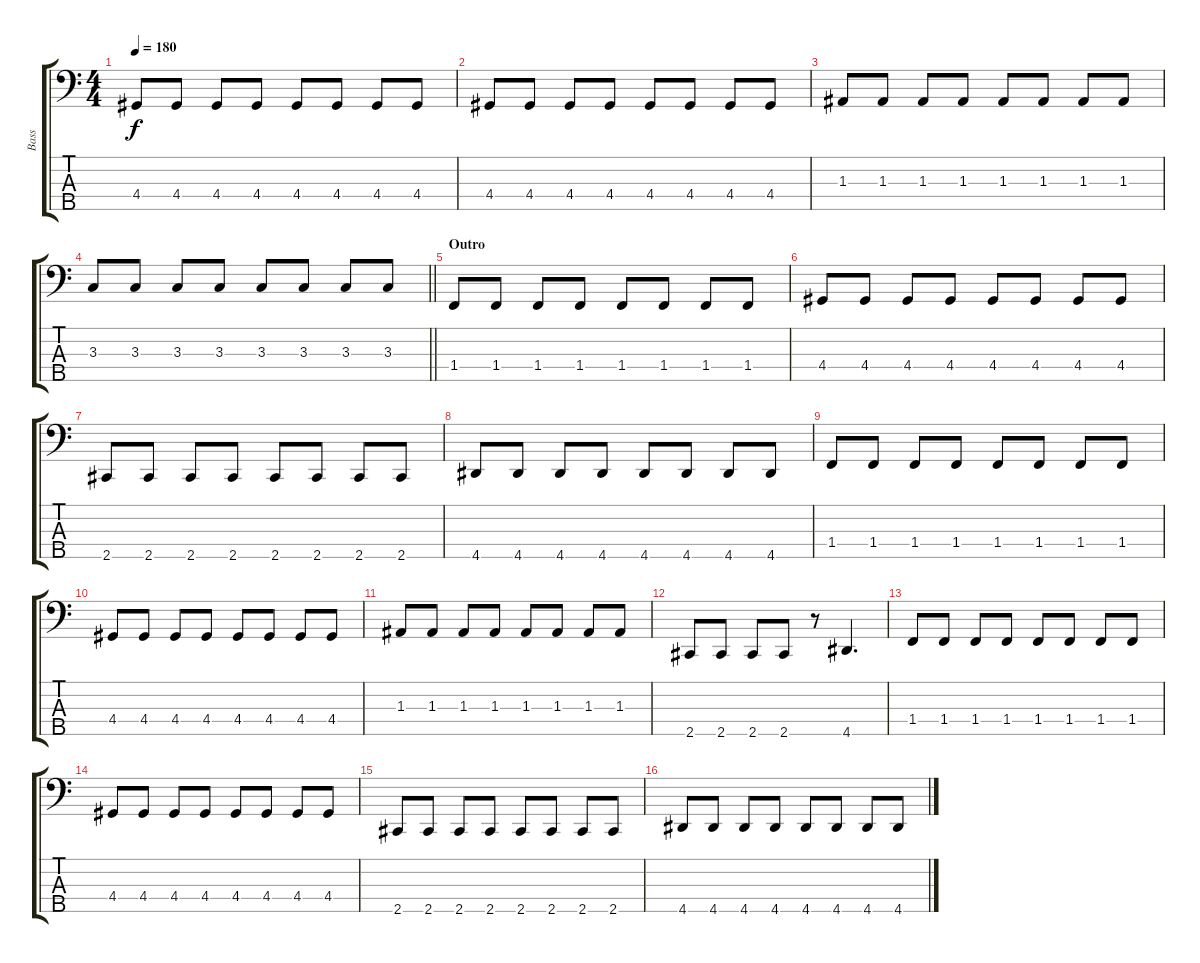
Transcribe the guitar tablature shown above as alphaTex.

\track ("Bass" "Bass") {instrument electricbassfinger}
\staff {score tabs}
\tuning (G2 D2 A1 E1 B0) {hide}
\ts (4 4)
\tempo 180
\clef f4
\ks c
4.4.8{dy f} 4.4.8 4.4.8 4.4.8 4.4.8 4.4.8 4.4.8 4.4.8 |
4.4.8 4.4.8 4.4.8 4.4.8 4.4.8 4.4.8 4.4.8 4.4.8 |
1.3.8 1.3.8 1.3.8 1.3.8 1.3.8 1.3.8 1.3.8 1.3.8 |
\barLineRight lightlight
3.3.8 3.3.8 3.3.8 3.3.8 3.3.8 3.3.8 3.3.8 3.3.8 |
\section ("" "Outro")
1.4.8 1.4.8 1.4.8 1.4.8 1.4.8 1.4.8 1.4.8 1.4.8 |
4.4.8 4.4.8 4.4.8 4.4.8 4.4.8 4.4.8 4.4.8 4.4.8 |
2.5.8 2.5.8 2.5.8 2.5.8 2.5.8 2.5.8 2.5.8 2.5.8 |
4.5.8 4.5.8 4.5.8 4.5.8 4.5.8 4.5.8 4.5.8 4.5.8 |
1.4.8 1.4.8 1.4.8 1.4.8 1.4.8 1.4.8 1.4.8 1.4.8 |
4.4.8 4.4.8 4.4.8 4.4.8 4.4.8 4.4.8 4.4.8 4.4.8 |
1.3.8 1.3.8 1.3.8 1.3.8 1.3.8 1.3.8 1.3.8 1.3.8 |
2.5.8 2.5.8 2.5.8 2.5.8 r.8 4.5.4{d} |
1.4.8 1.4.8 1.4.8 1.4.8 1.4.8 1.4.8 1.4.8 1.4.8 |
4.4.8 4.4.8 4.4.8 4.4.8 4.4.8 4.4.8 4.4.8 4.4.8 |
2.5.8 2.5.8 2.5.8 2.5.8 2.5.8 2.5.8 2.5.8 2.5.8 |
4.5.8 4.5.8 4.5.8 4.5.8 4.5.8 4.5.8 4.5.8 4.5.8
